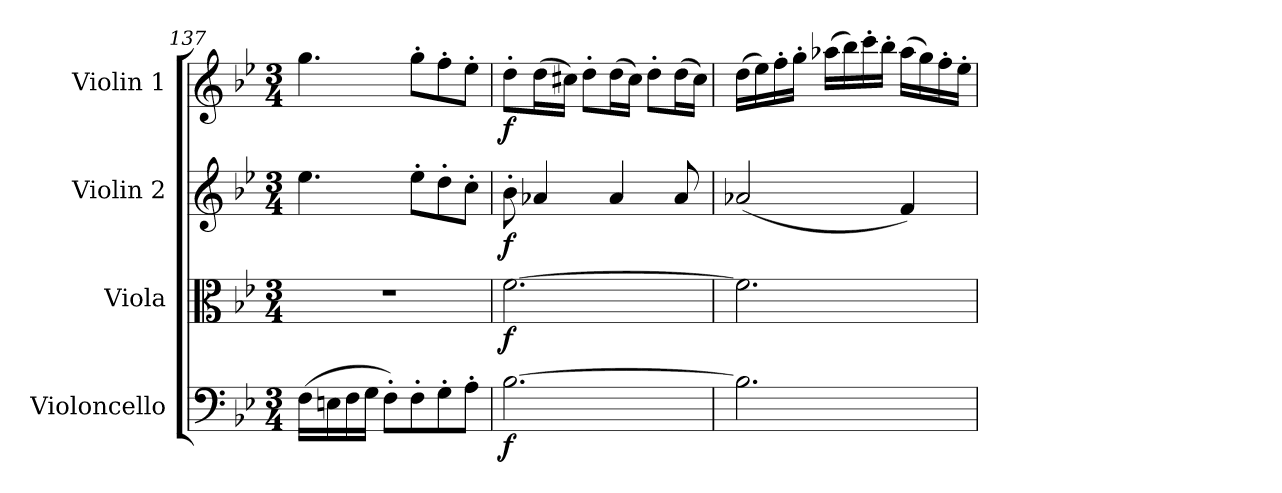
**kern	**dynam	**kern	**dynam	**kern	**dynam	**kern	**dynam
*part4	*part4	*part3	*part3	*part2	*part2	*part1	*part1
*staff4	*staff4	*staff3	*staff3	*staff2	*staff2	*staff1	*staff1
*I"Violoncello	*	*I"Viola	*	*I"Violin 2	*	*I"Violin 1	*
*I'Vc	*	*I'Vla	*	*I'Vln	*	*I'Vln	*
*clefF4	*	*clefC3	*	*clefG2	*	*clefG2	*
*k[b-e-]	*	*k[b-e-]	*	*k[b-e-]	*	*k[b-e-]	*
*M3/4	*	*M3/4	*	*M3/4	*	*M3/4	*
=137	=137	=137	=137	=137	=137	=137	=137
(>16F\LL	.	2.r	.	4.ee-\	.	4.gg\	.
16En\	.	.	.	.	.	.	.
16F\	.	.	.	.	.	.	.
16G\JJ	.	.	.	.	.	.	.
8F'\L)	.	.	.	.	.	.	.
8F'\	.	.	.	8ee-'\L	.	8gg'\L	.
8G'\	.	.	.	8dd'\	.	8ff'\	.
8A'\J	.	.	.	8cc'\J	.	8ee-'\J	.
=138	=138	=138	=138	=138	=138	=138	=138
!	!LO:DY:b	!	!LO:DY:b	!	!LO:DY:b	!	!LO:DY:b
[2.B-\	f	[2.f\	f	8b-'\	f	8dd'\L	f
.	.	.	.	4a-X/	.	(>16dd\L	.
.	.	.	.	.	.	16cc#X\JJ)	.
.	.	.	.	.	.	8dd'\L	.
.	.	.	.	4a-/	.	(>16dd\L	.
.	.	.	.	.	.	16cc#\JJ)	.
.	.	.	.	.	.	8dd'\L	.
.	.	.	.	8a-/	.	(>16dd\L	.
.	.	.	.	.	.	16cc#\JJ)	.
=139	=139	=139	=139	=139	=139	=139	=139
2.B-\]	.	2.f\]	.	(<2a-X/	.	(>16dd\LL	.
.	.	.	.	.	.	16ee-\)	.
.	.	.	.	.	.	16ff'\	.
.	.	.	.	.	.	16gg'\JJ	.
.	.	.	.	.	.	(>16aa-X\LL	.
.	.	.	.	.	.	16bb-\)	.
.	.	.	.	.	.	16ccc'\	.
.	.	.	.	.	.	16bb-'\JJ	.
.	.	.	.	4f/)	.	(>16aa-\LL	.
.	.	.	.	.	.	16gg\)	.
.	.	.	.	.	.	16ff'\	.
.	.	.	.	.	.	16ee-'\JJ	.
=	=	=	=	=	=	=	=
*-	*-	*-	*-	*-	*-	*-	*-
